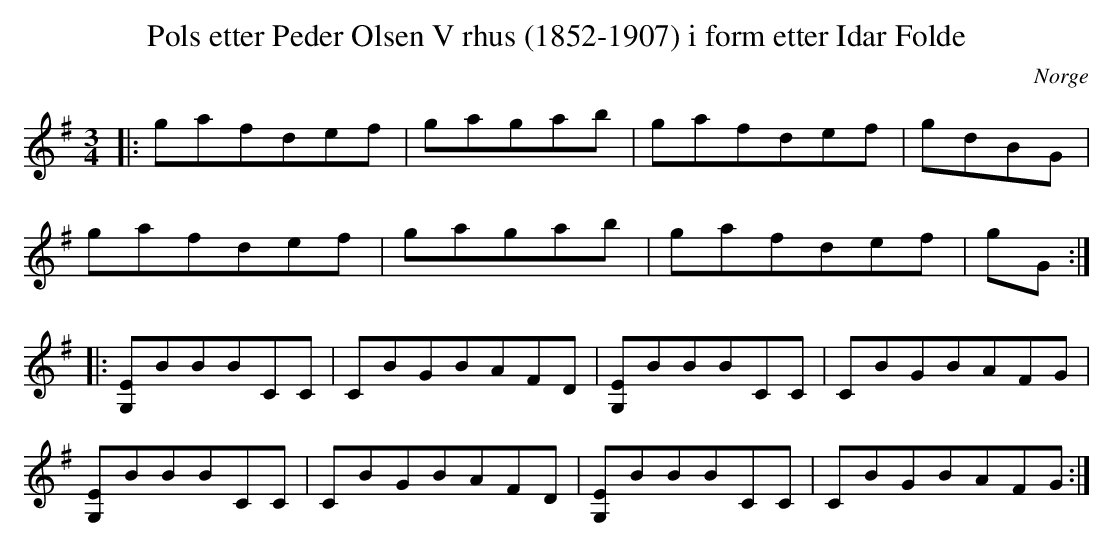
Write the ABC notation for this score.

X:1
T:Pols etter Peder Olsen V rhus (1852-1907) i form etter Idar Folde
O:Norge
M:3/4
L:1/8
K:G
|: gafdef | gagab | gafdef | gdBG |
   gafdef | gagab | gafdef | gG :|
|: [G,E]BBBCC | CBGBAFD | [G,E]BBBCC | CBGBAFG  |
   [G,E]BBBCC | CBGBAFD | [G,E]BBBCC | CBGBAFG :|
